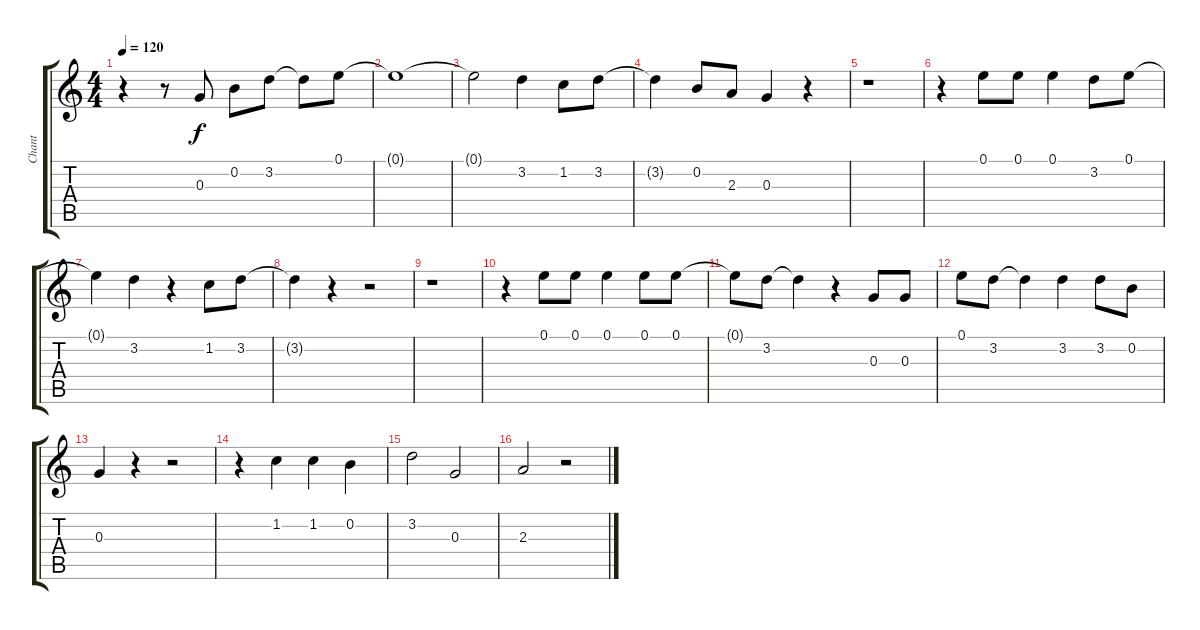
\track ("Chant" "Chant") {instrument acousticguitarsteel}
\staff {score tabs}
\tuning (E4 B3 G3 D3 A2 E2) {hide}
\ts (4 4)
\tempo 120
\clef g2
\ks c
r.4{dy f} r.8 0.3.8 0.2.8 3.2.8 3.2{t}.8 0.1.8 |
0.1{t}.1 |
0.1{t}.2 3.2.4 1.2.8 3.2.8 |
3.2{t}.4 0.2.8 2.3.8 0.3.4 r.4 |
r.1 |
r.4 0.1.8 0.1.8 0.1.4 3.2.8 0.1.8 |
0.1{t}.4 3.2.4 r.4 1.2.8 3.2.8 |
3.2{t}.4 r.4 r.2 |
r.1 |
r.4 0.1.8 0.1.8 0.1.4 0.1.8 0.1.8 |
0.1{t}.8 3.2.8 3.2{t}.4 r.4 0.3.8 0.3.8 |
0.1.8 3.2.8 3.2{t}.4 3.2.4 3.2.8 0.2.8 |
0.3.4 r.4 r.2 |
r.4 1.2.4 1.2.4 0.2.4 |
3.2.2 0.3.2 |
2.3.2 r.2
